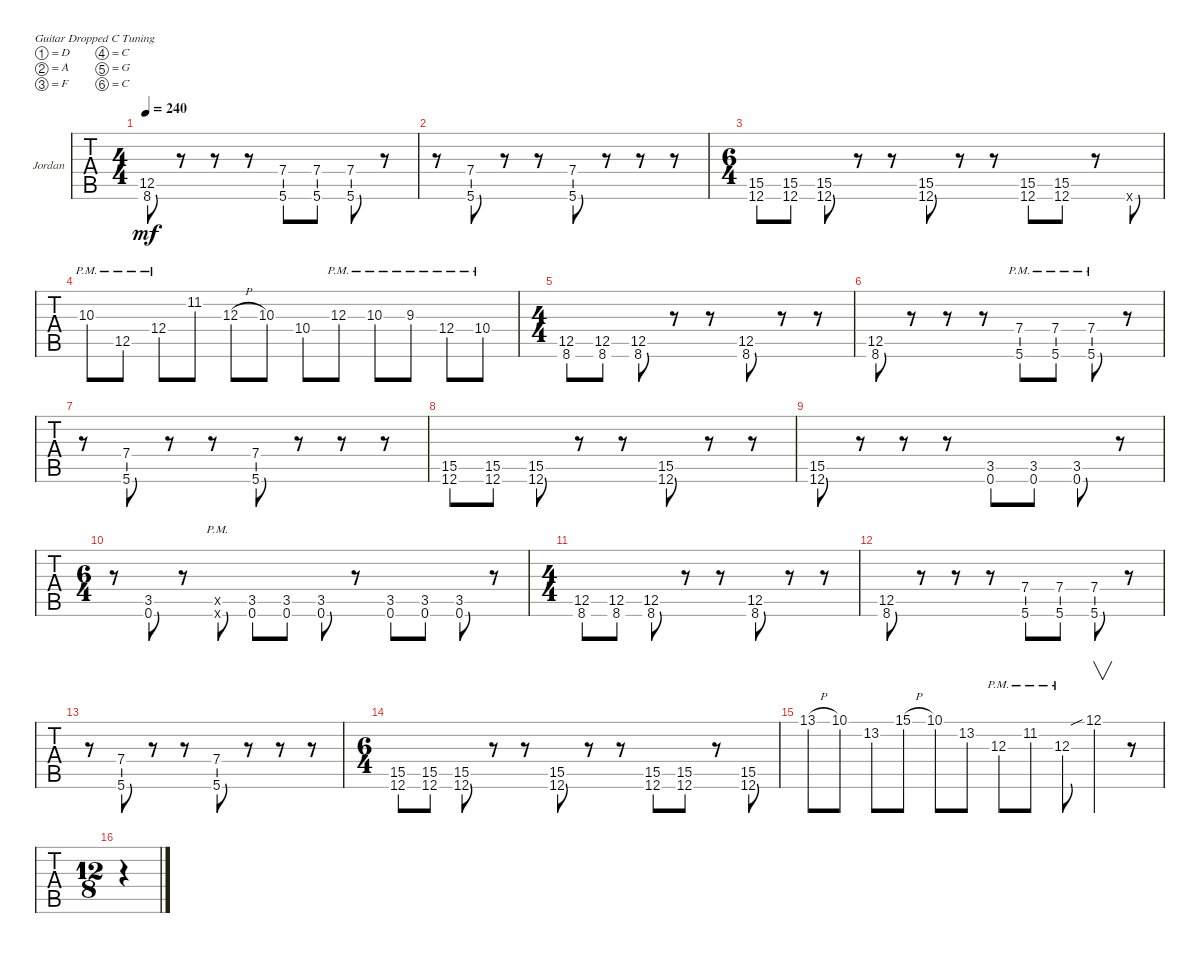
\bracketExtendMode groupsimilarinstruments
\firstSystemTrackNameOrientation horizontal
\otherSystemsTrackNameOrientation horizontal
\track ("Jid-Lee" "Jordan") {instrument overdrivenguitar}
\staff {tabs}
\tuning (D4 A3 F3 C3 G2 C2)
\ts (4 4)
\tempo 240
\clef g2
\ks c
(12.5 8.6).8{dy mf} r.8 r.8 r.8 (5.6 7.4).8 (5.6 7.4).8 (5.6 7.4).8 r.8 |
r.8 (5.6 7.4).8 r.8 r.8 (5.6 7.4).8 r.8 r.8 r.8 |
\ts (6 4)
(12.6 15.5).8 (12.6 15.5).8 (12.6 15.5).8 r.8 r.8 (12.6 15.5).8 r.8 r.8 (12.6 15.5).8 (12.6 15.5).8 r.8 0.6{x}.8 |
10.3{pm}.8 12.5{pm}.8 12.4{pm}.8 11.2.8 12.3{h}.8 10.3.8 10.4.8 12.3{pm}.8 10.3{pm}.8 9.3{pm}.8 12.4{pm}.8 10.4{pm}.8 |
\ts (4 4)
(12.5 8.6).8 (12.5 8.6).8 (12.5 8.6).8 r.8 r.8 (12.5 8.6).8 r.8 r.8 |
(12.5 8.6).8 r.8 r.8 r.8 (5.6{pm} 7.4{pm}).8 (5.6{pm} 7.4{pm}).8 (5.6{pm} 7.4{pm}).8 r.8 |
r.8 (5.6 7.4).8 r.8 r.8 (5.6 7.4).8 r.8 r.8 r.8 |
(12.6 15.5).8 (12.6 15.5).8 (12.6 15.5).8 r.8 r.8 (12.6 15.5).8 r.8 r.8 |
(12.6 15.5).8 r.8 r.8 r.8 (0.6 3.5).8 (0.6 3.5).8 (0.6 3.5).8 r.8 |
\ts (6 4)
r.8 (0.6 3.5).8 r.8 (0.6{pm x} 0.5{x}).8 (0.6 3.5).8 (0.6 3.5).8 (0.6 3.5).8 r.8 (0.6 3.5).8 (0.6 3.5).8 (0.6 3.5).8 r.8 |
\ts (4 4)
(12.5 8.6).8 (12.5 8.6).8 (12.5 8.6).8 r.8 r.8 (12.5 8.6).8 r.8 r.8 |
(12.5 8.6).8 r.8 r.8 r.8 (5.6 7.4).8 (5.6 7.4).8 (5.6 7.4).8 r.8 |
r.8 (5.6 7.4).8 r.8 r.8 (5.6 7.4).8 r.8 r.8 r.8 |
\ts (6 4)
(12.6 15.5).8 (12.6 15.5).8 (12.6 15.5).8 r.8 r.8 (12.6 15.5).8 r.8 r.8 (12.6 15.5).8 (12.6 15.5).8 r.8 (12.6 15.5).8 |
13.1{h}.8 10.1.8 13.2.8 15.1{h}.8 10.1.8 13.2.8 12.3{pm}.8 11.2{pm}.8 12.3{pm}.8 12.1{sib}.4{v} r.8 |
\ts (12 8)
